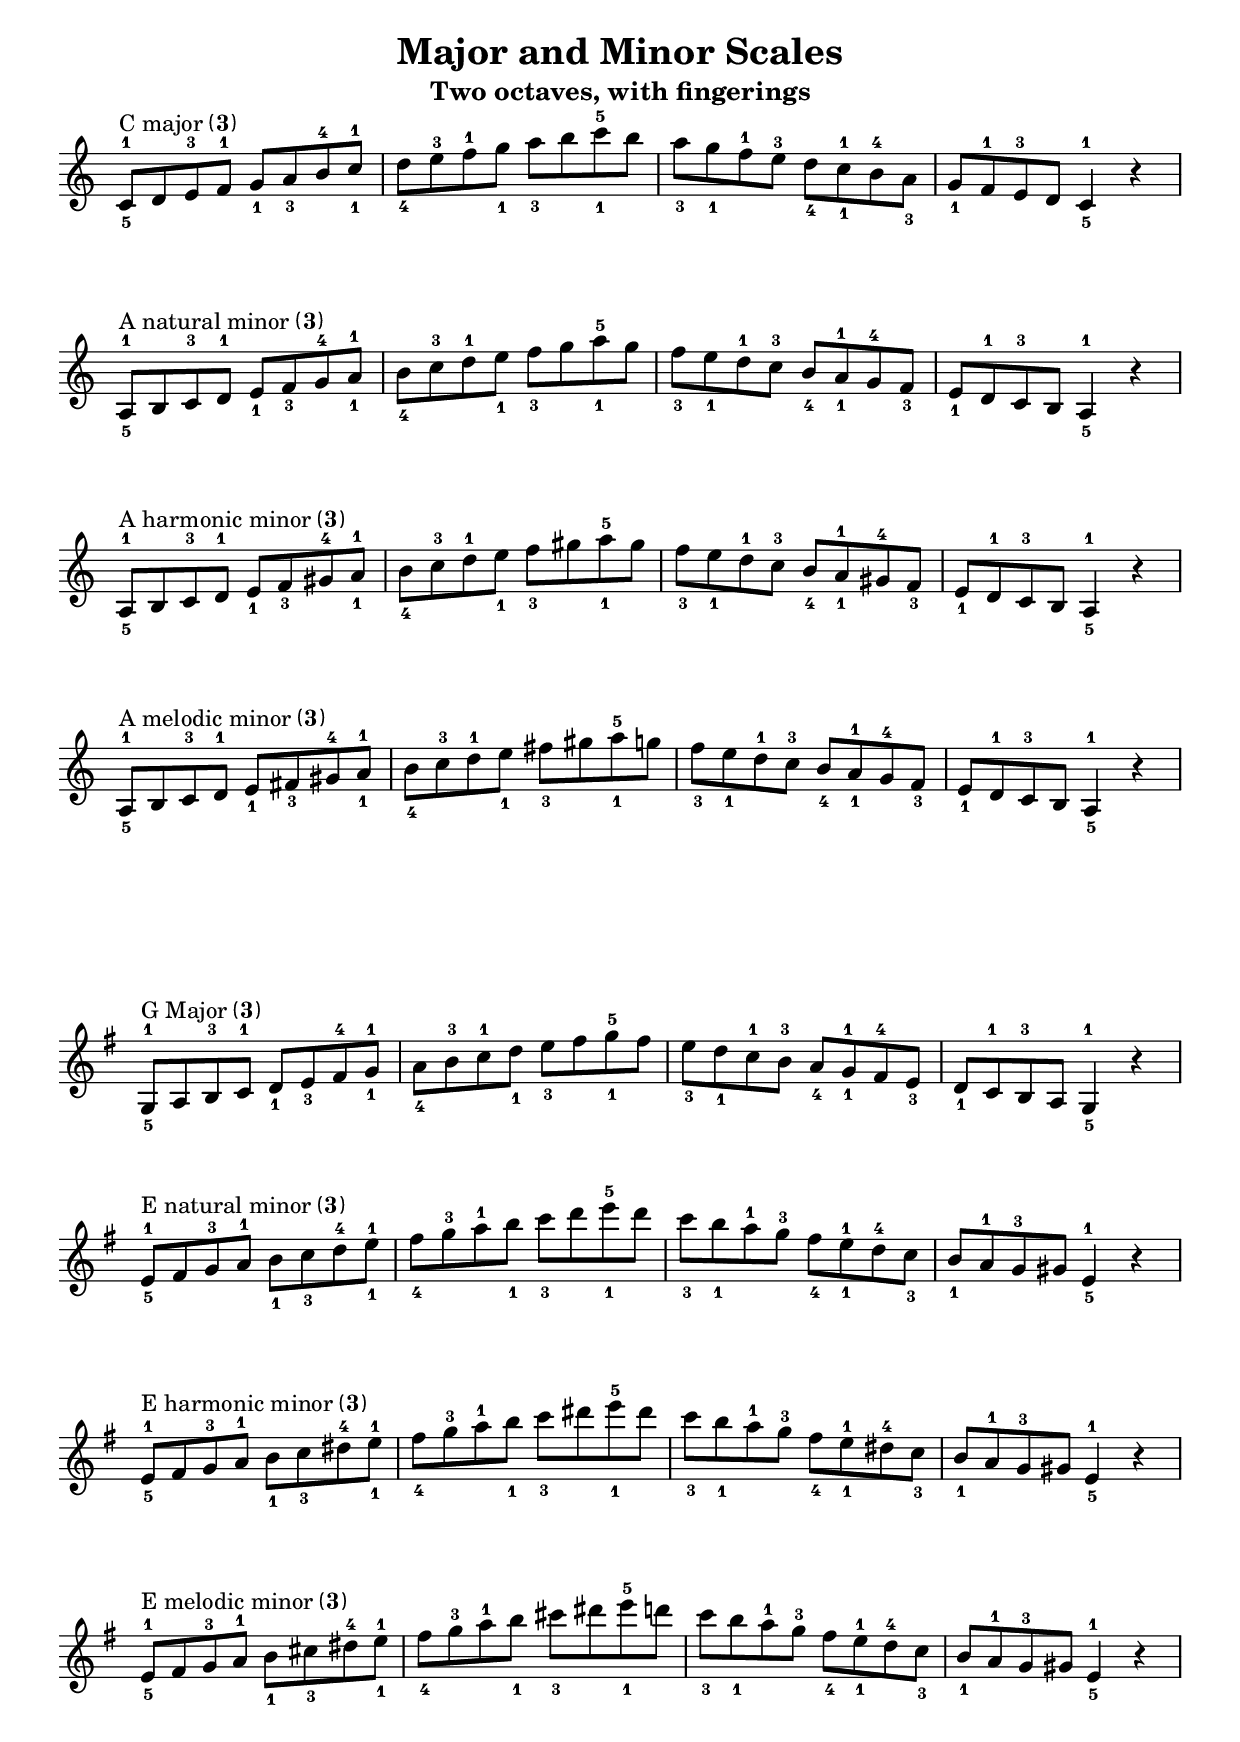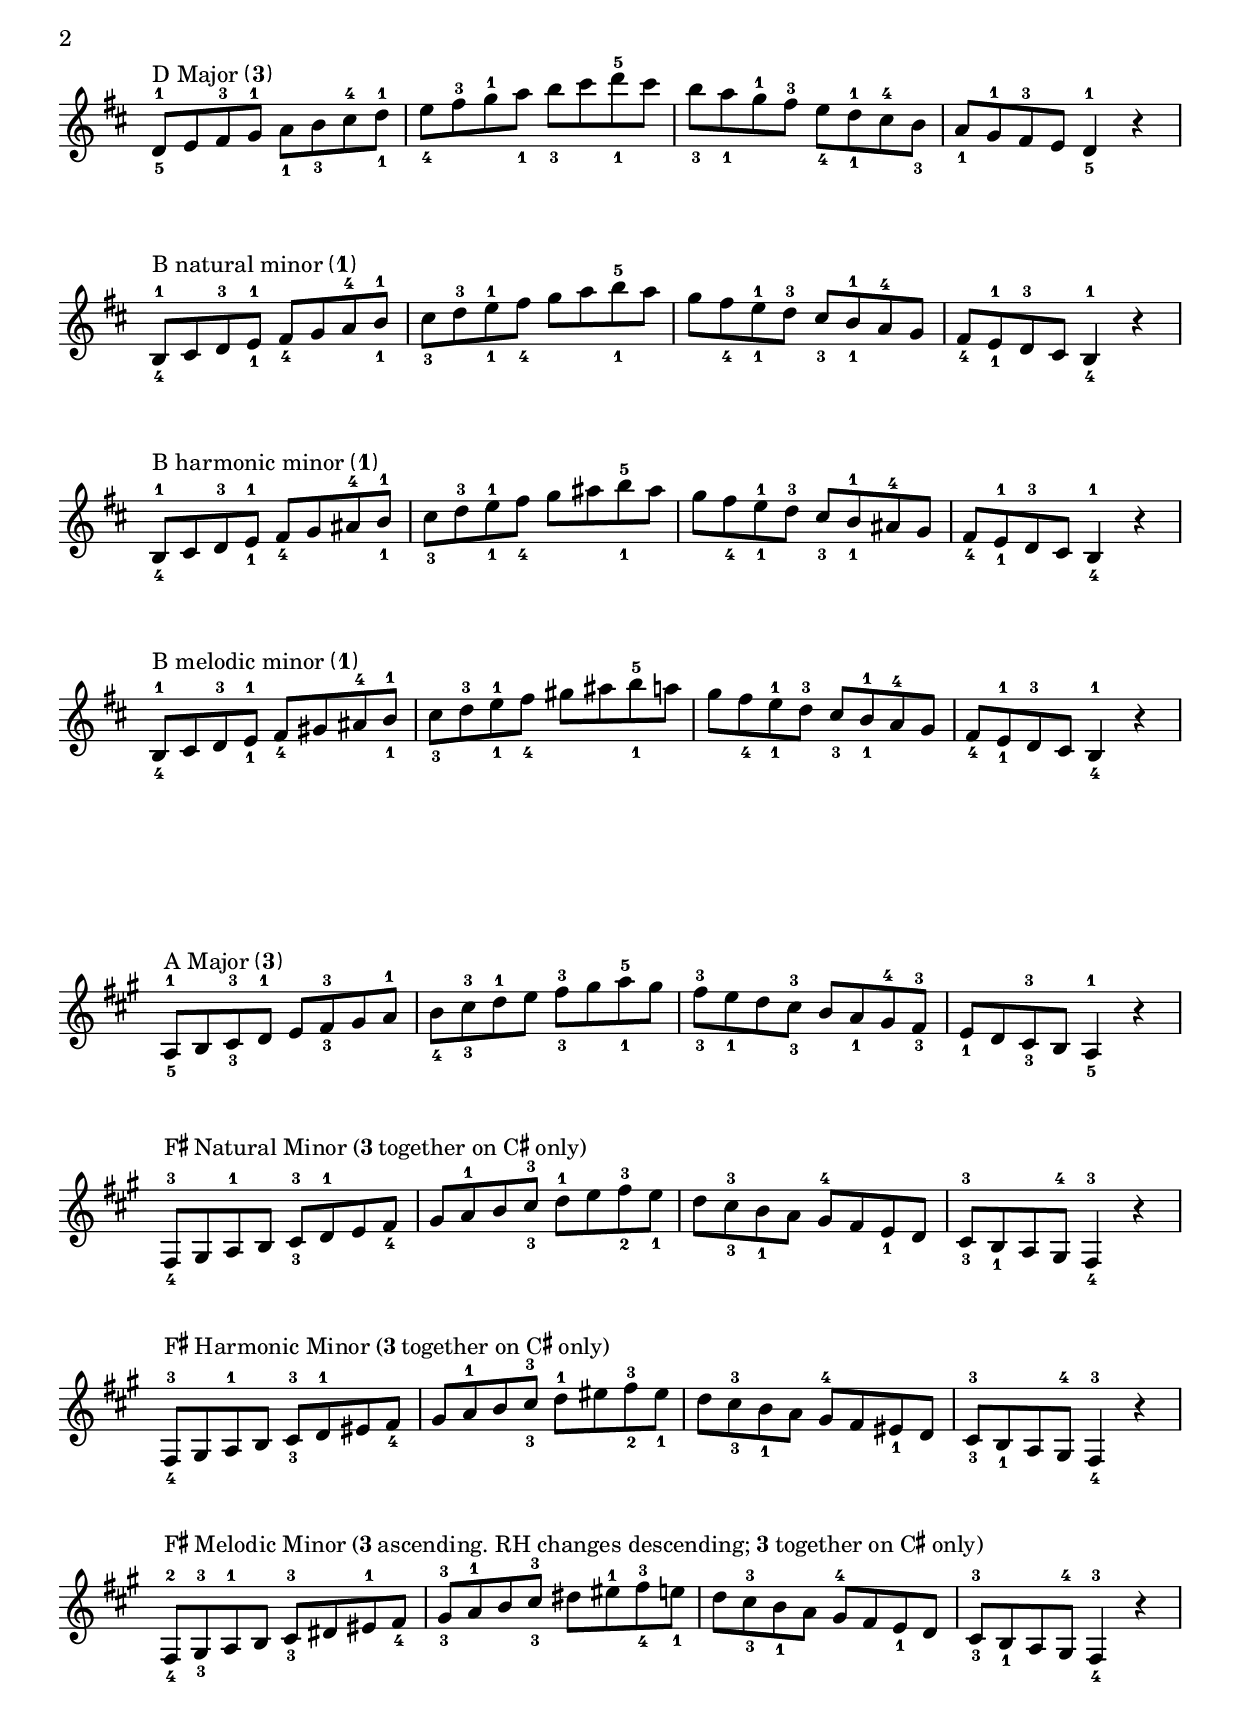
\version "2.24"
\language "english"
\pointAndClickOff

\paper {
  indent = 0
  ragged-last = ##f
}

\layout {
  \context {
    \Score
    \omit BarNumber
    \omit TimeSignature
  }
}

\header {
  title = "Major and Minor Scales"
  subtitle = "Two octaves, with fingerings"
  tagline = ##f
}

rflat = \markup { \raise #0.5 \tiny \flat }
rsharp = \markup { \raise #1 \tiny \sharp }
three = \markup \tiny \number 3
threes = \markup \parenthesize \three
thumbs = \markup \parenthesize \tiny \number 1

\new Staff {
  \clef treble
  \key c \major
  \time 4/4
  \relative c' {
    c8^\markup { "C major" \threes }^1_5
    d e^3 f^1 g_1 a_3 b^4 c^1_1 |
    d_4 e^3 f^1 g_1 a_3 b c^5_1 b |
    a_3 g_1 f^1 e^3 d_4 c^1_1 b^4 a_3 |
    g_1 f^1 e^3 d c4^1_5 r | \break
    a8^\markup { "A natural minor" \threes }^1_5
    b c^3 d^1 e_1 f_3 g^4 a^1_1 |
    b_4 c^3 d^1 e_1 f_3 g a^5_1 g |
    f_3 e_1 d^1 c^3 b_4 a^1_1 g^4 f_3 |
    e_1 d^1 c^3 b a4^1_5 r | \break
    a8^\markup { "A harmonic minor" \threes }^1_5
    b c^3 d^1 e_1 f_3 gs^4 a^1_1 |
    b_4 c^3 d^1 e_1 f_3 gs a^5_1 gs |
    f_3 e_1 d^1 c^3 b_4 a^1_1 gs^4 f_3 |
    e_1 d^1 c^3 b a4^1_5 r | \break
    a8^\markup { "A melodic minor" \threes }^1_5
    b c^3 d^1 e_1 fs_3 gs^4 a^1_1 |
    b_4 c^3 d^1 e_1 fs_3 gs a^5_1 g |
    f_3 e_1 d^1 c^3 b_4 a^1_1 g^4 f_3 |
    e_1 d^1 c^3 b a4^1_5 r | \break
  }
}

\new Staff {
  \clef treble
  \key g \major
  \time 4/4
  \relative c' {
    \key g \major
    g8^\markup { "G Major" \threes }^1_5
    a b^3 c^1 d_1 e_3 fs^4 g^1_1 |
    a_4 b^3 c^1 d_1 e_3 fs g^5_1 fs |
    e_3 d_1 c^1 b^3 a_4 g^1_1 fs^4 e_3 |
    d_1 c^1 b^3 a g4^1_5 r | \break
    e'8^\markup { "E natural minor" \threes }^1_5
    fs g^3 a^1 b_1 c_3 d^4 e^1_1 |
    fs_4 g^3 a^1 b_1 c_3 d e^5_1 d |
    c_3 b_1 a^1 g^3 fs_4 e^1_1 d^4 c_3 |
    b_1 a^1 g^3 gs e4^1_5 r | \break
    e8^\markup { "E harmonic minor" \threes }^1_5
    fs g^3 a^1 b_1 c_3 ds^4 e^1_1 |
    fs_4 g^3 a^1 b_1 c_3 ds e^5_1 ds |
    c_3 b_1 a^1 g^3 fs_4 e^1_1 ds^4 c_3 |
    b_1 a^1 g^3 gs e4^1_5 r | \break
    e8^\markup { "E melodic minor" \threes }^1_5
    fs g^3 a^1 b_1 cs_3 ds^4 e^1_1 |
    fs_4 g^3 a^1 b_1 cs_3 ds e^5_1 d |
    c_3 b_1 a^1 g^3 fs_4 e^1_1 d^4 c_3 |
    b_1 a^1 g^3 gs e4^1_5 r | \break
  }
}

\pageBreak

\new Staff {
  \clef treble
  \key d \major
  \time 4/4
  \relative c' {
    d8^\markup { "D Major" \threes }^1_5
    e fs^3 g^1 a_1 b_3 cs^4 d^1_1 |
    e_4 fs^3 g^1 a_1 b_3 cs d^5_1 cs |
    b_3 a_1 g^1 fs^3 e_4 d^1_1 cs^4 b_3 |
    a_1 g^1 fs^3 e d4^1_5 r | \break
    b8^\markup { "B natural minor" \thumbs }^1_4
    cs d^3 e^1_1 fs_4 g a^4 b^1_1 |
    cs_3 d^3 e^1_1 fs_4 g a b^5_1 a |
    g fs_4 e^1_1 d^3 cs_3 b^1_1 a^4 g |
    fs_4 e^1_1 d^3 cs b4^1_4 r | \break
    b8^\markup { "B harmonic minor" \thumbs }^1_4
    cs d^3 e^1_1 fs_4 g as^4 b^1_1 |
    cs_3 d^3 e^1_1 fs_4 g as b^5_1 as |
    g fs_4 e^1_1 d^3 cs_3 b^1_1 as^4 g |
    fs_4 e^1_1 d^3 cs b4^1_4 r | \break
    b8^\markup { "B melodic minor" \thumbs }^1_4
    cs d^3 e^1_1 fs_4 gs as^4 b^1_1 |
    cs_3 d^3 e^1_1 fs_4 gs as b^5_1 a |
    g fs_4 e^1_1 d^3 cs_3 b^1_1 a^4 g |
    fs_4 e^1_1 d^3 cs b4^1_4 r | \break
  }
}

\new Staff {
  \clef treble
  \key a \major
  \time 4/4
  \relative {
    a8^\markup { "A Major" \threes }^1_5
    b cs^3_3 d^1 e fs^3_3 gs a^1 |
    b_4 cs^3_3 d^1 e fs^3_3 gs a^5_1 gs |
    fs^3_3 e_1 d cs^3_3 b a_1 gs^4 fs^3_3 |
    e_1 d cs^3_3 b a4^1_5 r |
    \break
  }
  \relative {
    fs8^\markup { \concat{F \rsharp} Natural Minor \concat { ( \three } together on \concat { C \rsharp } only) }^3_4
    gs a^1 b cs_3^3 d^1 e fs_4 |
    gs a^1 b cs_3^3 d^1 e fs_2^3  e_1 |
    d cs^3_3 b_1 a gs^4 fs e_1 d |
    cs^3_3 b_1 a gs^4 fs4^3_4 r |
    \break
  }
  \relative {
    fs8^\markup { \concat{F \rsharp} Harmonic Minor \concat { ( \three } together on \concat { C \rsharp } only) }^3_4
    gs a^1 b cs_3^3 d^1 es fs_4 |
    gs a^1 b cs_3^3 d^1 es fs^3_2 es_1 |
    d cs^3_3 b_1 a gs^4 fs es_1 d |
    cs^3_3 b_1 a gs^4 fs4^3_4 r |
    \break
  }
  \relative {
    fs8^\markup { \concat{F \rsharp} Melodic Minor \concat { ( \three } ascending. RH changes descending; \three together on \concat { C \rsharp } only)}^2_4
    gs^3_3 a^1 b cs_3^3 ds es^1 fs_4 |
    gs^3_3 a^1 b cs_3^3 ds es^1 fs^3_4 e_1 |
    d cs^3_3 b_1 a gs^4 fs e_1 d |
    cs^3_3 b_1 a gs^4 fs4^3_4 r |
    \break
  }
}
